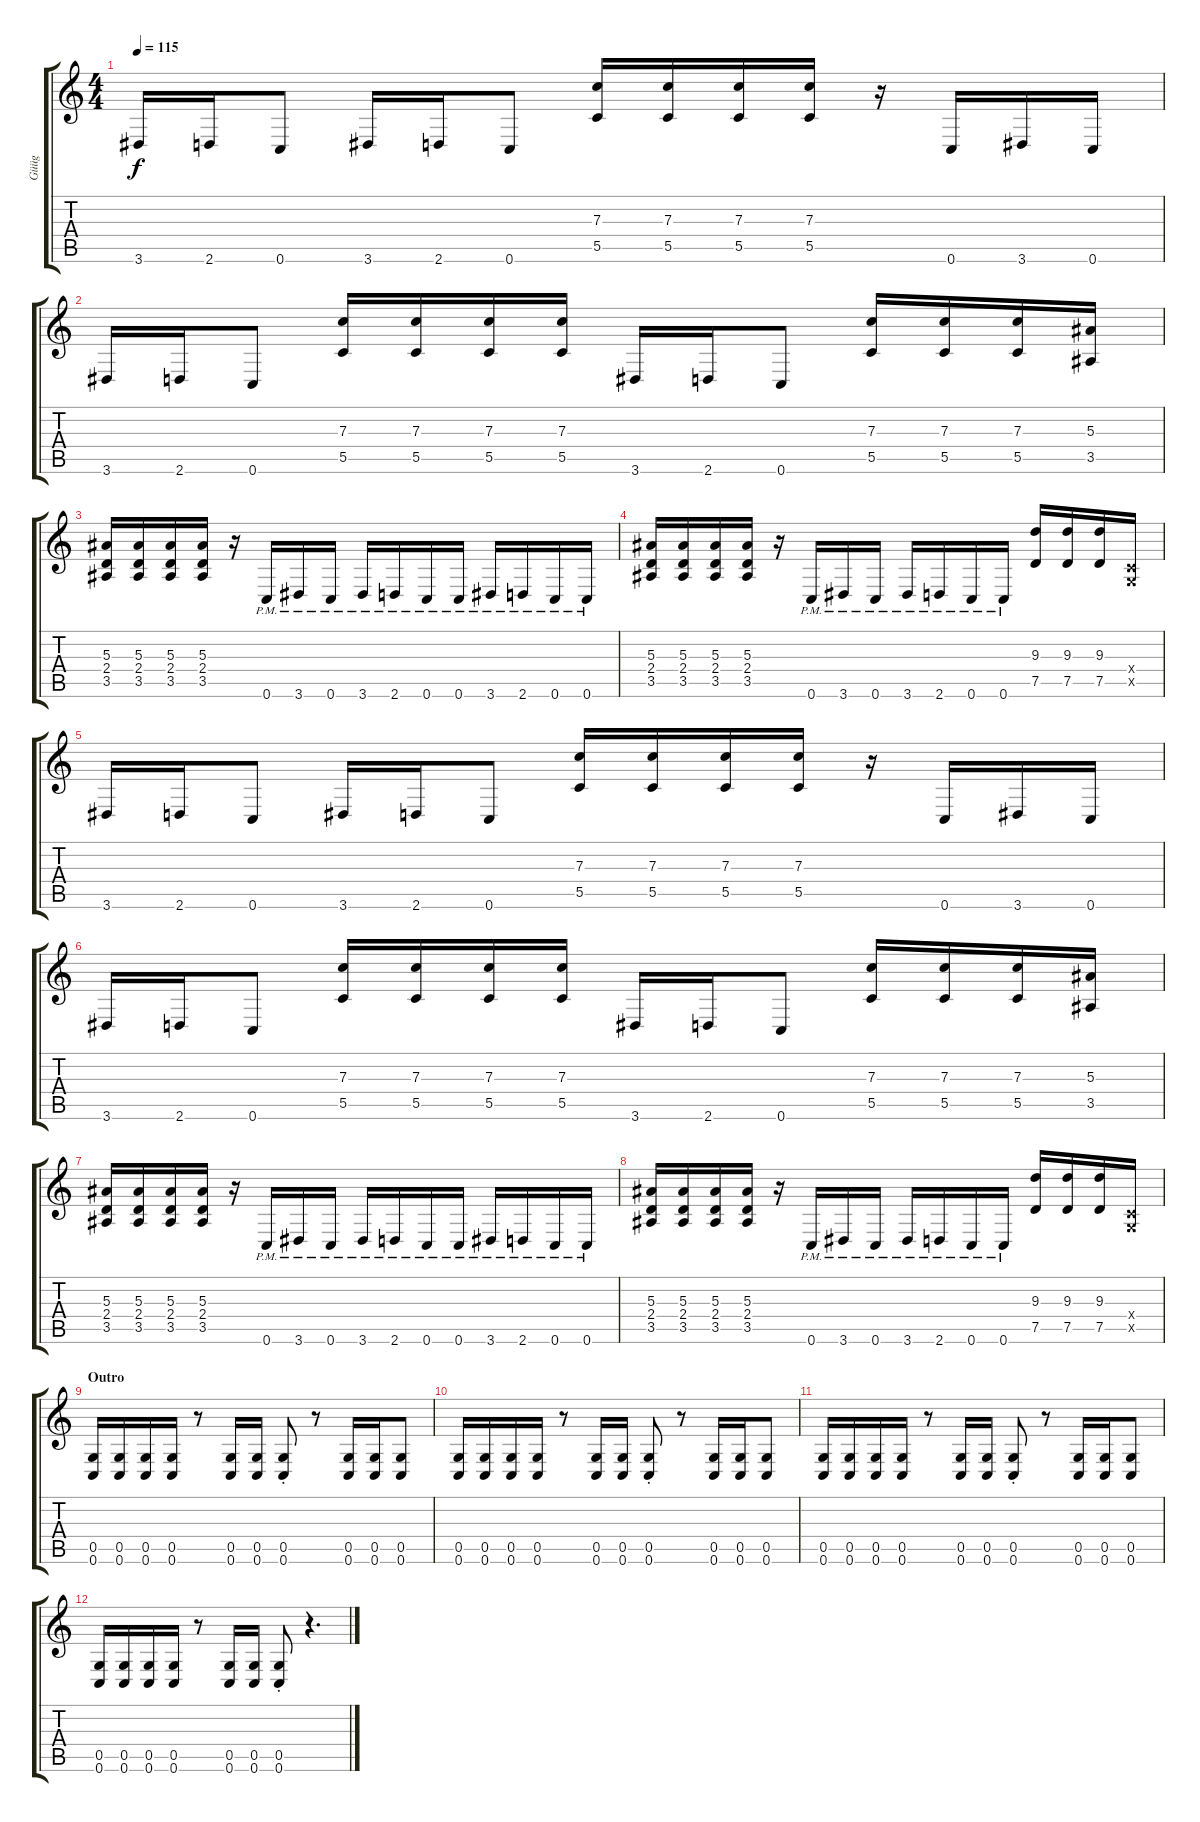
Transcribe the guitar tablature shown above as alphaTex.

\track ("Güüg" "Güüg") {instrument distortionguitar}
\staff {score tabs}
\tuning (D4 A3 F3 C3 G2 C2) {hide}
\ts (4 4)
\tempo 115
\clef g2
\ks c
3.6.16{dy f} 2.6.16 0.6.8 3.6.16 2.6.16 0.6.8 (7.3 5.5).16 (7.3 5.5).16 (7.3 5.5).16 (7.3 5.5).16 r.16 0.6.16 3.6.16 0.6.16 |
3.6.16 2.6.16 0.6.8 (7.3 5.5).16 (7.3 5.5).16 (7.3 5.5).16 (7.3 5.5).16 3.6.16 2.6.16 0.6.8 (7.3 5.5).16 (7.3 5.5).16 (7.3 5.5).16 (5.3 3.5).16 |
(5.3 2.4 3.5).16 (5.3 2.4 3.5).16 (5.3 2.4 3.5).16 (5.3 2.4 3.5).16 r.16 0.6{pm}.16 3.6{pm}.16 0.6{pm}.16 3.6{pm}.16 2.6{pm}.16 0.6{pm}.16 0.6{pm}.16 3.6{pm}.16 2.6{pm}.16 0.6{pm}.16 0.6{pm}.16 |
(5.3 2.4 3.5).16 (5.3 2.4 3.5).16 (5.3 2.4 3.5).16 (5.3 2.4 3.5).16 r.16 0.6{pm}.16 3.6{pm}.16 0.6{pm}.16 3.6{pm}.16 2.6{pm}.16 0.6{pm}.16 0.6{pm}.16 (9.3 7.5).16 (9.3 7.5).16 (9.3 7.5).16 (0.4{x} 0.5{x}).16 |
3.6.16 2.6.16 0.6.8 3.6.16 2.6.16 0.6.8 (7.3 5.5).16 (7.3 5.5).16 (7.3 5.5).16 (7.3 5.5).16 r.16 0.6.16 3.6.16 0.6.16 |
3.6.16 2.6.16 0.6.8 (7.3 5.5).16 (7.3 5.5).16 (7.3 5.5).16 (7.3 5.5).16 3.6.16 2.6.16 0.6.8 (7.3 5.5).16 (7.3 5.5).16 (7.3 5.5).16 (5.3 3.5).16 |
(5.3 2.4 3.5).16 (5.3 2.4 3.5).16 (5.3 2.4 3.5).16 (5.3 2.4 3.5).16 r.16 0.6{pm}.16 3.6{pm}.16 0.6{pm}.16 3.6{pm}.16 2.6{pm}.16 0.6{pm}.16 0.6{pm}.16 3.6{pm}.16 2.6{pm}.16 0.6{pm}.16 0.6{pm}.16 |
(5.3 2.4 3.5).16 (5.3 2.4 3.5).16 (5.3 2.4 3.5).16 (5.3 2.4 3.5).16 r.16 0.6{pm}.16 3.6{pm}.16 0.6{pm}.16 3.6{pm}.16 2.6{pm}.16 0.6{pm}.16 0.6{pm}.16 (9.3 7.5).16 (9.3 7.5).16 (9.3 7.5).16 (0.4{x} 0.5{x}).16 |
\section ("" "Outro")
(0.5 0.6).16 (0.5 0.6).16 (0.5 0.6).16 (0.5 0.6).16 r.8 (0.5 0.6).16 (0.5 0.6).16 (0.5{st} 0.6{st}).8 r.8 (0.5 0.6).16 (0.5 0.6).16 (0.5 0.6).8 |
(0.5 0.6).16 (0.5 0.6).16 (0.5 0.6).16 (0.5 0.6).16 r.8 (0.5 0.6).16 (0.5 0.6).16 (0.5{st} 0.6{st}).8 r.8 (0.5 0.6).16 (0.5 0.6).16 (0.5 0.6).8 |
(0.5 0.6).16 (0.5 0.6).16 (0.5 0.6).16 (0.5 0.6).16 r.8 (0.5 0.6).16 (0.5 0.6).16 (0.5{st} 0.6{st}).8 r.8 (0.5 0.6).16 (0.5 0.6).16 (0.5 0.6).8 |
(0.5 0.6).16 (0.5 0.6).16 (0.5 0.6).16 (0.5 0.6).16 r.8 (0.5 0.6).16 (0.5 0.6).16 (0.5{st} 0.6{st}).8 r.4{d}
